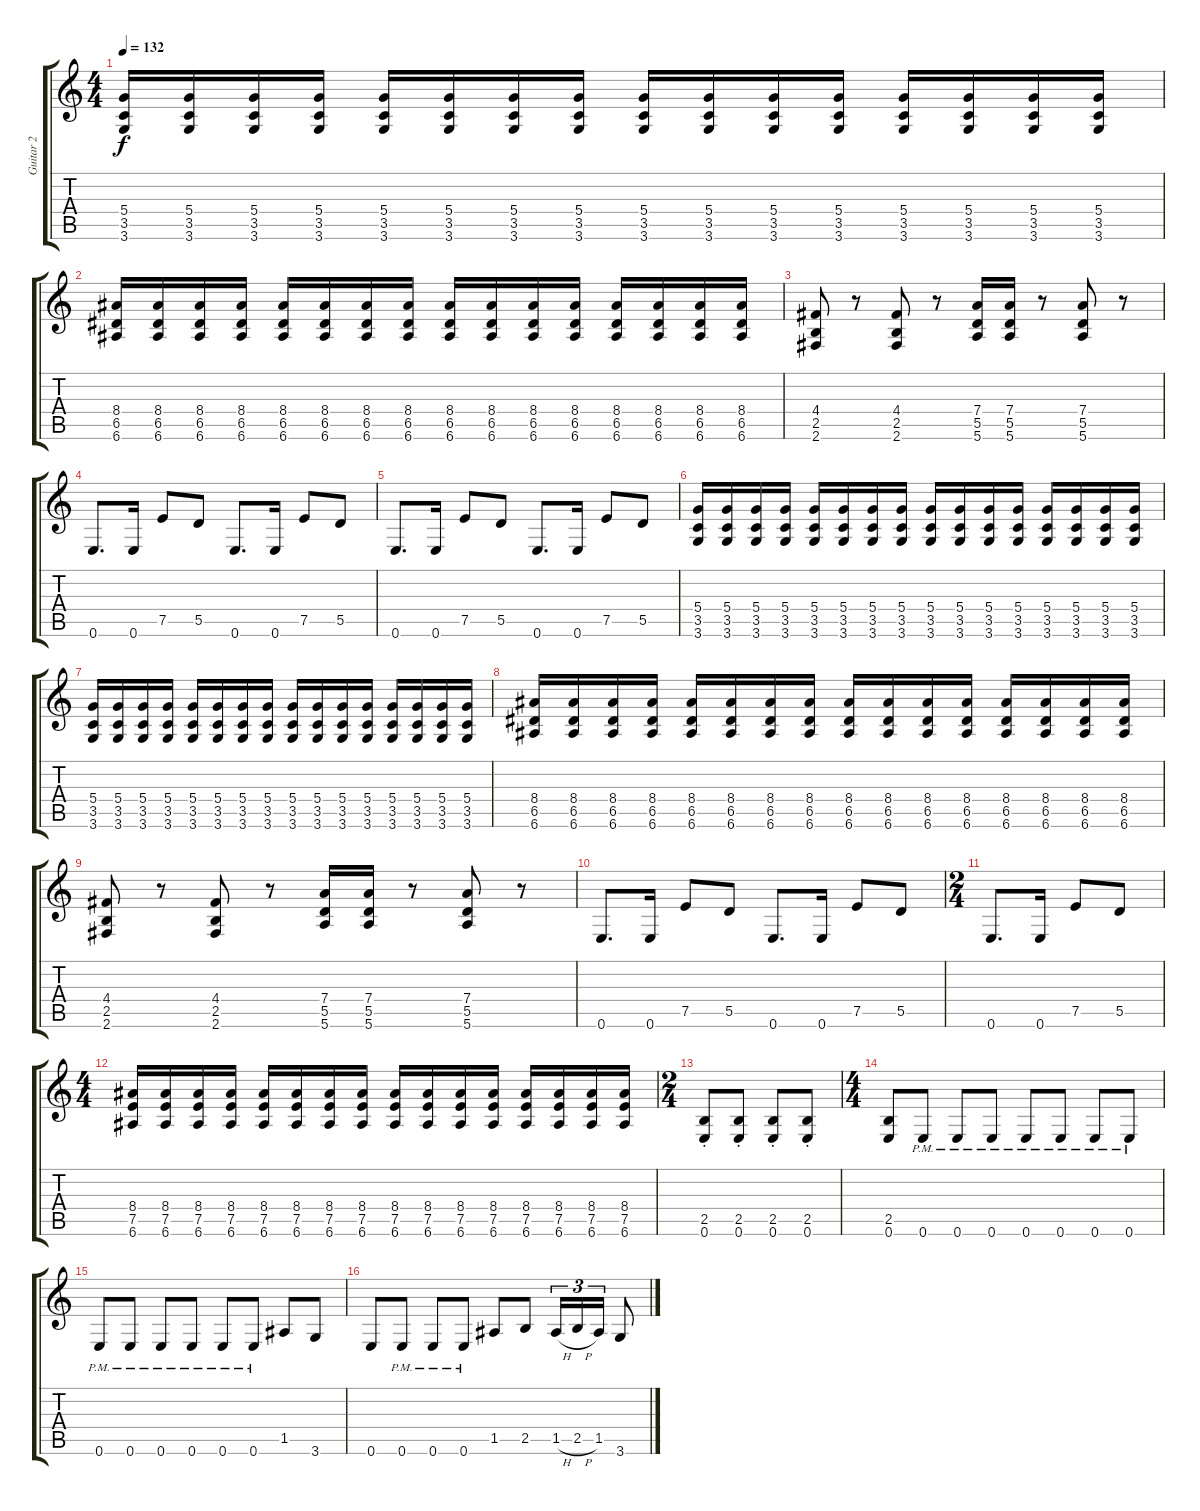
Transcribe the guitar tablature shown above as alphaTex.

\track ("Guitar 2" "Guitar 2") {instrument distortionguitar}
\staff {score tabs}
\tuning (E4 B3 G3 D3 A2 E2) {hide}
\ts (4 4)
\tempo 132
\clef g2
\ks c
(5.4 3.5 3.6).16{dy f} (5.4 3.5 3.6).16 (5.4 3.5 3.6).16 (5.4 3.5 3.6).16 (5.4 3.5 3.6).16 (5.4 3.5 3.6).16 (5.4 3.5 3.6).16 (5.4 3.5 3.6).16 (5.4 3.5 3.6).16 (5.4 3.5 3.6).16 (5.4 3.5 3.6).16 (5.4 3.5 3.6).16 (5.4 3.5 3.6).16 (5.4 3.5 3.6).16 (5.4 3.5 3.6).16 (5.4 3.5 3.6).16 |
(8.4 6.5 6.6).16 (8.4 6.5 6.6).16 (8.4 6.5 6.6).16 (8.4 6.5 6.6).16 (8.4 6.5 6.6).16 (8.4 6.5 6.6).16 (8.4 6.5 6.6).16 (8.4 6.5 6.6).16 (8.4 6.5 6.6).16 (8.4 6.5 6.6).16 (8.4 6.5 6.6).16 (8.4 6.5 6.6).16 (8.4 6.5 6.6).16 (8.4 6.5 6.6).16 (8.4 6.5 6.6).16 (8.4 6.5 6.6).16 |
(4.4 2.5 2.6).8 r.8 (4.4 2.5 2.6).8 r.8 (7.4 5.5 5.6).16 (7.4 5.5 5.6).16 r.8 (7.4 5.5 5.6).8 r.8 |
0.6.8{d} 0.6.16 7.5.8 5.5.8 0.6.8{d} 0.6.16 7.5.8 5.5.8 |
0.6.8{d} 0.6.16 7.5.8 5.5.8 0.6.8{d} 0.6.16 7.5.8 5.5.8 |
(5.4 3.5 3.6).16 (5.4 3.5 3.6).16 (5.4 3.5 3.6).16 (5.4 3.5 3.6).16 (5.4 3.5 3.6).16 (5.4 3.5 3.6).16 (5.4 3.5 3.6).16 (5.4 3.5 3.6).16 (5.4 3.5 3.6).16 (5.4 3.5 3.6).16 (5.4 3.5 3.6).16 (5.4 3.5 3.6).16 (5.4 3.5 3.6).16 (5.4 3.5 3.6).16 (5.4 3.5 3.6).16 (5.4 3.5 3.6).16 |
(5.4 3.5 3.6).16 (5.4 3.5 3.6).16 (5.4 3.5 3.6).16 (5.4 3.5 3.6).16 (5.4 3.5 3.6).16 (5.4 3.5 3.6).16 (5.4 3.5 3.6).16 (5.4 3.5 3.6).16 (5.4 3.5 3.6).16 (5.4 3.5 3.6).16 (5.4 3.5 3.6).16 (5.4 3.5 3.6).16 (5.4 3.5 3.6).16 (5.4 3.5 3.6).16 (5.4 3.5 3.6).16 (5.4 3.5 3.6).16 |
(8.4 6.5 6.6).16 (8.4 6.5 6.6).16 (8.4 6.5 6.6).16 (8.4 6.5 6.6).16 (8.4 6.5 6.6).16 (8.4 6.5 6.6).16 (8.4 6.5 6.6).16 (8.4 6.5 6.6).16 (8.4 6.5 6.6).16 (8.4 6.5 6.6).16 (8.4 6.5 6.6).16 (8.4 6.5 6.6).16 (8.4 6.5 6.6).16 (8.4 6.5 6.6).16 (8.4 6.5 6.6).16 (8.4 6.5 6.6).16 |
(4.4 2.5 2.6).8 r.8 (4.4 2.5 2.6).8 r.8 (7.4 5.5 5.6).16 (7.4 5.5 5.6).16 r.8 (7.4 5.5 5.6).8 r.8 |
0.6.8{d} 0.6.16 7.5.8 5.5.8 0.6.8{d} 0.6.16 7.5.8 5.5.8 |
\ts (2 4)
0.6.8{d} 0.6.16 7.5.8 5.5.8 |
\ts (4 4)
(8.4 7.5 6.6).16 (8.4 7.5 6.6).16 (8.4 7.5 6.6).16 (8.4 7.5 6.6).16 (8.4 7.5 6.6).16 (8.4 7.5 6.6).16 (8.4 7.5 6.6).16 (8.4 7.5 6.6).16 (8.4 7.5 6.6).16 (8.4 7.5 6.6).16 (8.4 7.5 6.6).16 (8.4 7.5 6.6).16 (8.4 7.5 6.6).16 (8.4 7.5 6.6).16 (8.4 7.5 6.6).16 (8.4 7.5 6.6).16 |
\ts (2 4)
(2.5{st} 0.6{st}).8 (2.5{st} 0.6{st}).8 (2.5{st} 0.6{st}).8 (2.5{st} 0.6{st}).8 |
\ts (4 4)
(2.5 0.6).8 0.6{pm}.8 0.6{pm}.8 0.6{pm}.8 0.6{pm}.8 0.6{pm}.8 0.6{pm}.8 0.6{pm}.8 |
0.6{pm}.8 0.6{pm}.8 0.6{pm}.8 0.6{pm}.8 0.6{pm}.8 0.6{pm}.8 1.5.8 3.6.8 |
0.6.8 0.6{pm}.8 0.6{pm}.8 0.6{pm}.8 1.5.8 2.5.8 1.5{h}.16{tu (3 2)} 2.5{h}.16{tu (3 2)} 1.5.16{tu (3 2)} 3.6.8
